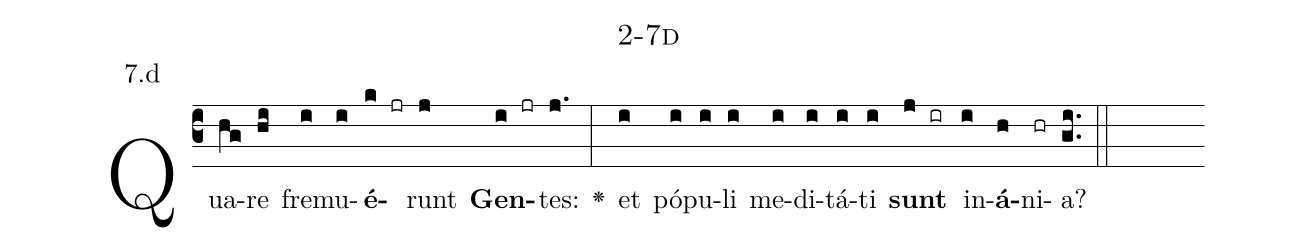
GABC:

name: 2-7d;
annotation: 7.d;
%%
(c3)Qua(hg)re(hi) fre(i)mu(i)<b>é</b>(k jr)runt(j) <b>Gen</b>(i jr)tes:(j.) <v>\greheightstar</v>(:) et(i) pó(i)pu(i)li(i) me(i)di(i)tá(i)ti(i) <b>sunt</b>(j ir) in(i)<b>á</b>(h)ni(hr)a?(gi..) (::)


%E(i) u(i) o(j) u(i) a(h) e.(gi..) (::)
